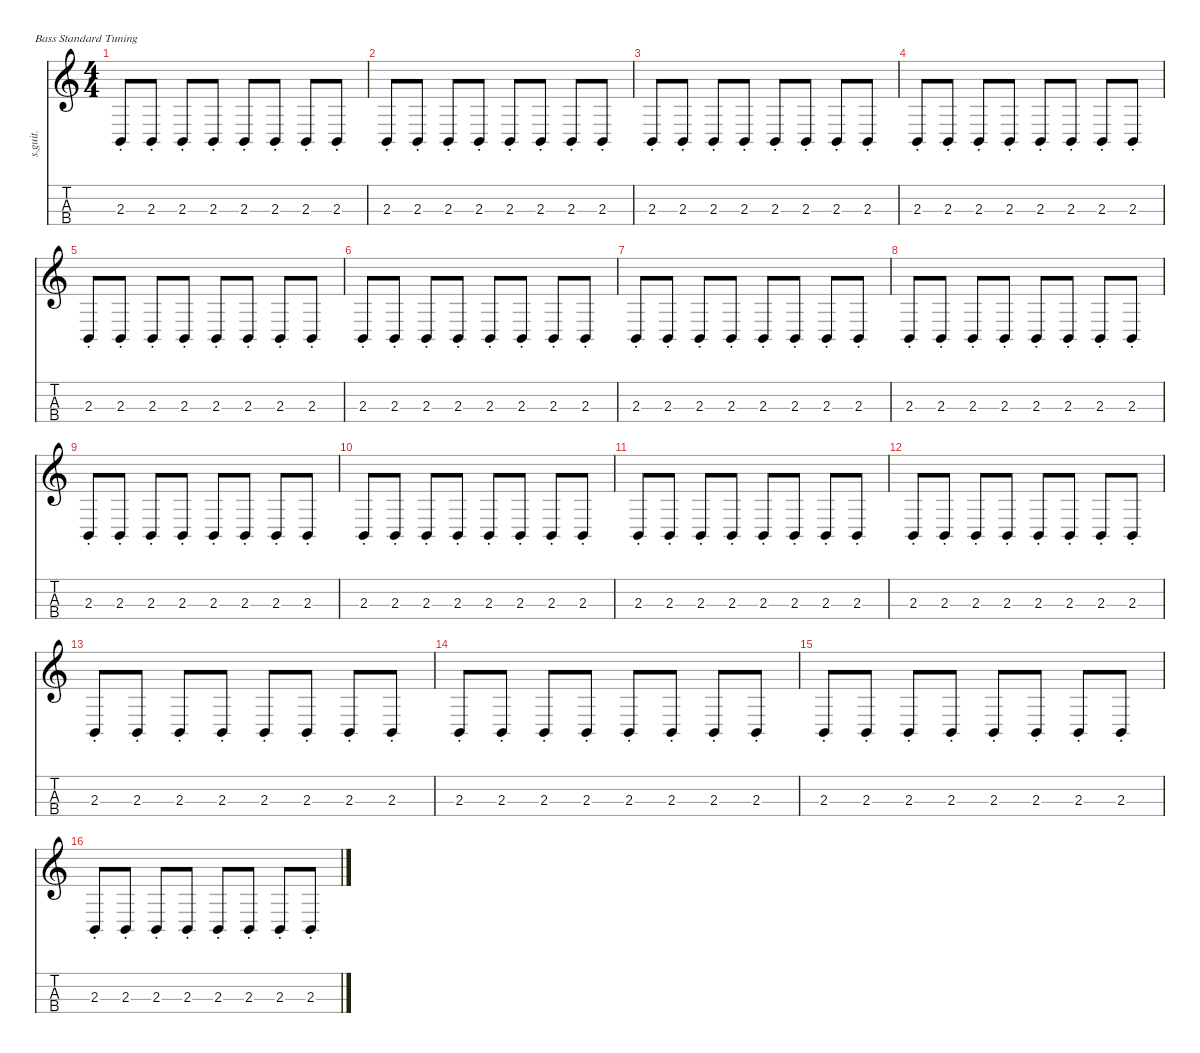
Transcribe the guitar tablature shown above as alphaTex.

\defaultSystemsLayout 4
\hideDynamics
\bracketExtendMode nobrackets
\track ("Cliff Williams" "s.guit.") {instrument electricbasspick}
\staff {score tabs}
\tuning (G2 D2 A1 E1)
\ts (4 4)
\tempo (134 hide)
\clef g2
\ks c
2.3{st}.8{lyrics (0 "") lyrics (1 "") lyrics (2 "") lyrics (3 "") lyrics (4 "") dy f} 2.3{st}.8{lyrics (0 "") lyrics (1 "") lyrics (2 "") lyrics (3 "") lyrics (4 "")} 2.3{st}.8{lyrics (0 "") lyrics (1 "") lyrics (2 "") lyrics (3 "") lyrics (4 "")} 2.3{st}.8{lyrics (0 "") lyrics (1 "") lyrics (2 "") lyrics (3 "") lyrics (4 "")} 2.3{st}.8{lyrics (0 "") lyrics (1 "") lyrics (2 "") lyrics (3 "") lyrics (4 "")} 2.3{st}.8{lyrics (0 "") lyrics (1 "") lyrics (2 "") lyrics (3 "") lyrics (4 "")} 2.3{st}.8{lyrics (0 "") lyrics (1 "") lyrics (2 "") lyrics (3 "") lyrics (4 "")} 2.3{st}.8{lyrics (0 "") lyrics (1 "") lyrics (2 "") lyrics (3 "") lyrics (4 "")} |
2.3{st}.8{lyrics (0 "") lyrics (1 "") lyrics (2 "") lyrics (3 "") lyrics (4 "")} 2.3{st}.8{lyrics (0 "") lyrics (1 "") lyrics (2 "") lyrics (3 "") lyrics (4 "")} 2.3{st}.8{lyrics (0 "") lyrics (1 "") lyrics (2 "") lyrics (3 "") lyrics (4 "")} 2.3{st}.8{lyrics (0 "") lyrics (1 "") lyrics (2 "") lyrics (3 "") lyrics (4 "")} 2.3{st}.8{lyrics (0 "") lyrics (1 "") lyrics (2 "") lyrics (3 "") lyrics (4 "")} 2.3{st}.8{lyrics (0 "") lyrics (1 "") lyrics (2 "") lyrics (3 "") lyrics (4 "")} 2.3{st}.8{lyrics (0 "") lyrics (1 "") lyrics (2 "") lyrics (3 "") lyrics (4 "")} 2.3{st}.8{lyrics (0 "") lyrics (1 "") lyrics (2 "") lyrics (3 "") lyrics (4 "")} |
2.3{st}.8{lyrics (0 "") lyrics (1 "") lyrics (2 "") lyrics (3 "") lyrics (4 "")} 2.3{st}.8{lyrics (0 "") lyrics (1 "") lyrics (2 "") lyrics (3 "") lyrics (4 "")} 2.3{st}.8{lyrics (0 "") lyrics (1 "") lyrics (2 "") lyrics (3 "") lyrics (4 "")} 2.3{st}.8{lyrics (0 "") lyrics (1 "") lyrics (2 "") lyrics (3 "") lyrics (4 "")} 2.3{st}.8{lyrics (0 "") lyrics (1 "") lyrics (2 "") lyrics (3 "") lyrics (4 "")} 2.3{st}.8{lyrics (0 "") lyrics (1 "") lyrics (2 "") lyrics (3 "") lyrics (4 "")} 2.3{st}.8{lyrics (0 "") lyrics (1 "") lyrics (2 "") lyrics (3 "") lyrics (4 "")} 2.3{st}.8{lyrics (0 "") lyrics (1 "") lyrics (2 "") lyrics (3 "") lyrics (4 "")} |
2.3{st}.8{lyrics (0 "") lyrics (1 "") lyrics (2 "") lyrics (3 "") lyrics (4 "")} 2.3{st}.8{lyrics (0 "") lyrics (1 "") lyrics (2 "") lyrics (3 "") lyrics (4 "")} 2.3{st}.8{lyrics (0 "") lyrics (1 "") lyrics (2 "") lyrics (3 "") lyrics (4 "")} 2.3{st}.8{lyrics (0 "") lyrics (1 "") lyrics (2 "") lyrics (3 "") lyrics (4 "")} 2.3{st}.8{lyrics (0 "") lyrics (1 "") lyrics (2 "") lyrics (3 "") lyrics (4 "")} 2.3{st}.8{lyrics (0 "") lyrics (1 "") lyrics (2 "") lyrics (3 "") lyrics (4 "")} 2.3{st}.8{lyrics (0 "") lyrics (1 "") lyrics (2 "") lyrics (3 "") lyrics (4 "")} 2.3{st}.8{lyrics (0 "") lyrics (1 "") lyrics (2 "") lyrics (3 "") lyrics (4 "")} |
2.3{st}.8{lyrics (0 "") lyrics (1 "") lyrics (2 "") lyrics (3 "") lyrics (4 "")} 2.3{st}.8{lyrics (0 "") lyrics (1 "") lyrics (2 "") lyrics (3 "") lyrics (4 "")} 2.3{st}.8{lyrics (0 "") lyrics (1 "") lyrics (2 "") lyrics (3 "") lyrics (4 "")} 2.3{st}.8{lyrics (0 "") lyrics (1 "") lyrics (2 "") lyrics (3 "") lyrics (4 "")} 2.3{st}.8{lyrics (0 "") lyrics (1 "") lyrics (2 "") lyrics (3 "") lyrics (4 "")} 2.3{st}.8{lyrics (0 "") lyrics (1 "") lyrics (2 "") lyrics (3 "") lyrics (4 "")} 2.3{st}.8{lyrics (0 "") lyrics (1 "") lyrics (2 "") lyrics (3 "") lyrics (4 "")} 2.3{st}.8{lyrics (0 "") lyrics (1 "") lyrics (2 "") lyrics (3 "") lyrics (4 "")} |
2.3{st}.8{lyrics (0 "") lyrics (1 "") lyrics (2 "") lyrics (3 "") lyrics (4 "")} 2.3{st}.8{lyrics (0 "") lyrics (1 "") lyrics (2 "") lyrics (3 "") lyrics (4 "")} 2.3{st}.8{lyrics (0 "") lyrics (1 "") lyrics (2 "") lyrics (3 "") lyrics (4 "")} 2.3{st}.8{lyrics (0 "") lyrics (1 "") lyrics (2 "") lyrics (3 "") lyrics (4 "")} 2.3{st}.8{lyrics (0 "") lyrics (1 "") lyrics (2 "") lyrics (3 "") lyrics (4 "")} 2.3{st}.8{lyrics (0 "") lyrics (1 "") lyrics (2 "") lyrics (3 "") lyrics (4 "")} 2.3{st}.8{lyrics (0 "") lyrics (1 "") lyrics (2 "") lyrics (3 "") lyrics (4 "")} 2.3{st}.8{lyrics (0 "") lyrics (1 "") lyrics (2 "") lyrics (3 "") lyrics (4 "")} |
2.3{st}.8{lyrics (0 "") lyrics (1 "") lyrics (2 "") lyrics (3 "") lyrics (4 "")} 2.3{st}.8{lyrics (0 "") lyrics (1 "") lyrics (2 "") lyrics (3 "") lyrics (4 "")} 2.3{st}.8{lyrics (0 "") lyrics (1 "") lyrics (2 "") lyrics (3 "") lyrics (4 "")} 2.3{st}.8{lyrics (0 "") lyrics (1 "") lyrics (2 "") lyrics (3 "") lyrics (4 "")} 2.3{st}.8{lyrics (0 "") lyrics (1 "") lyrics (2 "") lyrics (3 "") lyrics (4 "")} 2.3{st}.8{lyrics (0 "") lyrics (1 "") lyrics (2 "") lyrics (3 "") lyrics (4 "")} 2.3{st}.8{lyrics (0 "") lyrics (1 "") lyrics (2 "") lyrics (3 "") lyrics (4 "")} 2.3{st}.8{lyrics (0 "") lyrics (1 "") lyrics (2 "") lyrics (3 "") lyrics (4 "")} |
2.3{st}.8{lyrics (0 "") lyrics (1 "") lyrics (2 "") lyrics (3 "") lyrics (4 "")} 2.3{st}.8{lyrics (0 "") lyrics (1 "") lyrics (2 "") lyrics (3 "") lyrics (4 "")} 2.3{st}.8{lyrics (0 "") lyrics (1 "") lyrics (2 "") lyrics (3 "") lyrics (4 "")} 2.3{st}.8{lyrics (0 "") lyrics (1 "") lyrics (2 "") lyrics (3 "") lyrics (4 "")} 2.3{st}.8{lyrics (0 "") lyrics (1 "") lyrics (2 "") lyrics (3 "") lyrics (4 "")} 2.3{st}.8{lyrics (0 "") lyrics (1 "") lyrics (2 "") lyrics (3 "") lyrics (4 "")} 2.3{st}.8{lyrics (0 "") lyrics (1 "") lyrics (2 "") lyrics (3 "") lyrics (4 "")} 2.3{st}.8{lyrics (0 "") lyrics (1 "") lyrics (2 "") lyrics (3 "") lyrics (4 "")} |
2.3{st}.8{lyrics (0 "") lyrics (1 "") lyrics (2 "") lyrics (3 "") lyrics (4 "")} 2.3{st}.8{lyrics (0 "") lyrics (1 "") lyrics (2 "") lyrics (3 "") lyrics (4 "")} 2.3{st}.8{lyrics (0 "") lyrics (1 "") lyrics (2 "") lyrics (3 "") lyrics (4 "")} 2.3{st}.8{lyrics (0 "") lyrics (1 "") lyrics (2 "") lyrics (3 "") lyrics (4 "")} 2.3{st}.8{lyrics (0 "") lyrics (1 "") lyrics (2 "") lyrics (3 "") lyrics (4 "")} 2.3{st}.8{lyrics (0 "") lyrics (1 "") lyrics (2 "") lyrics (3 "") lyrics (4 "")} 2.3{st}.8{lyrics (0 "") lyrics (1 "") lyrics (2 "") lyrics (3 "") lyrics (4 "")} 2.3{st}.8{lyrics (0 "") lyrics (1 "") lyrics (2 "") lyrics (3 "") lyrics (4 "")} |
2.3{st}.8{lyrics (0 "") lyrics (1 "") lyrics (2 "") lyrics (3 "") lyrics (4 "")} 2.3{st}.8{lyrics (0 "") lyrics (1 "") lyrics (2 "") lyrics (3 "") lyrics (4 "")} 2.3{st}.8{lyrics (0 "") lyrics (1 "") lyrics (2 "") lyrics (3 "") lyrics (4 "")} 2.3{st}.8{lyrics (0 "") lyrics (1 "") lyrics (2 "") lyrics (3 "") lyrics (4 "")} 2.3{st}.8{lyrics (0 "") lyrics (1 "") lyrics (2 "") lyrics (3 "") lyrics (4 "")} 2.3{st}.8{lyrics (0 "") lyrics (1 "") lyrics (2 "") lyrics (3 "") lyrics (4 "")} 2.3{st}.8{lyrics (0 "") lyrics (1 "") lyrics (2 "") lyrics (3 "") lyrics (4 "")} 2.3{st}.8{lyrics (0 "") lyrics (1 "") lyrics (2 "") lyrics (3 "") lyrics (4 "")} |
2.3{st}.8{lyrics (0 "") lyrics (1 "") lyrics (2 "") lyrics (3 "") lyrics (4 "")} 2.3{st}.8{lyrics (0 "") lyrics (1 "") lyrics (2 "") lyrics (3 "") lyrics (4 "")} 2.3{st}.8{lyrics (0 "") lyrics (1 "") lyrics (2 "") lyrics (3 "") lyrics (4 "")} 2.3{st}.8{lyrics (0 "") lyrics (1 "") lyrics (2 "") lyrics (3 "") lyrics (4 "")} 2.3{st}.8{lyrics (0 "") lyrics (1 "") lyrics (2 "") lyrics (3 "") lyrics (4 "")} 2.3{st}.8{lyrics (0 "") lyrics (1 "") lyrics (2 "") lyrics (3 "") lyrics (4 "")} 2.3{st}.8{lyrics (0 "") lyrics (1 "") lyrics (2 "") lyrics (3 "") lyrics (4 "")} 2.3{st}.8{lyrics (0 "") lyrics (1 "") lyrics (2 "") lyrics (3 "") lyrics (4 "")} |
2.3{st}.8{lyrics (0 "") lyrics (1 "") lyrics (2 "") lyrics (3 "") lyrics (4 "")} 2.3{st}.8{lyrics (0 "") lyrics (1 "") lyrics (2 "") lyrics (3 "") lyrics (4 "")} 2.3{st}.8{lyrics (0 "") lyrics (1 "") lyrics (2 "") lyrics (3 "") lyrics (4 "")} 2.3{st}.8{lyrics (0 "") lyrics (1 "") lyrics (2 "") lyrics (3 "") lyrics (4 "")} 2.3{st}.8{lyrics (0 "") lyrics (1 "") lyrics (2 "") lyrics (3 "") lyrics (4 "")} 2.3{st}.8{lyrics (0 "") lyrics (1 "") lyrics (2 "") lyrics (3 "") lyrics (4 "")} 2.3{st}.8{lyrics (0 "") lyrics (1 "") lyrics (2 "") lyrics (3 "") lyrics (4 "")} 2.3{st}.8{lyrics (0 "") lyrics (1 "") lyrics (2 "") lyrics (3 "") lyrics (4 "")} |
2.3{st}.8{lyrics (0 "") lyrics (1 "") lyrics (2 "") lyrics (3 "") lyrics (4 "")} 2.3{st}.8{lyrics (0 "") lyrics (1 "") lyrics (2 "") lyrics (3 "") lyrics (4 "")} 2.3{st}.8{lyrics (0 "") lyrics (1 "") lyrics (2 "") lyrics (3 "") lyrics (4 "")} 2.3{st}.8{lyrics (0 "") lyrics (1 "") lyrics (2 "") lyrics (3 "") lyrics (4 "")} 2.3{st}.8{lyrics (0 "") lyrics (1 "") lyrics (2 "") lyrics (3 "") lyrics (4 "")} 2.3{st}.8{lyrics (0 "") lyrics (1 "") lyrics (2 "") lyrics (3 "") lyrics (4 "")} 2.3{st}.8{lyrics (0 "") lyrics (1 "") lyrics (2 "") lyrics (3 "") lyrics (4 "")} 2.3{st}.8{lyrics (0 "") lyrics (1 "") lyrics (2 "") lyrics (3 "") lyrics (4 "")} |
2.3{st}.8{lyrics (0 "") lyrics (1 "") lyrics (2 "") lyrics (3 "") lyrics (4 "")} 2.3{st}.8{lyrics (0 "") lyrics (1 "") lyrics (2 "") lyrics (3 "") lyrics (4 "")} 2.3{st}.8{lyrics (0 "") lyrics (1 "") lyrics (2 "") lyrics (3 "") lyrics (4 "")} 2.3{st}.8{lyrics (0 "") lyrics (1 "") lyrics (2 "") lyrics (3 "") lyrics (4 "")} 2.3{st}.8{lyrics (0 "") lyrics (1 "") lyrics (2 "") lyrics (3 "") lyrics (4 "")} 2.3{st}.8{lyrics (0 "") lyrics (1 "") lyrics (2 "") lyrics (3 "") lyrics (4 "")} 2.3{st}.8{lyrics (0 "") lyrics (1 "") lyrics (2 "") lyrics (3 "") lyrics (4 "")} 2.3{st}.8{lyrics (0 "") lyrics (1 "") lyrics (2 "") lyrics (3 "") lyrics (4 "")} |
2.3{st}.8{lyrics (0 "") lyrics (1 "") lyrics (2 "") lyrics (3 "") lyrics (4 "")} 2.3{st}.8{lyrics (0 "") lyrics (1 "") lyrics (2 "") lyrics (3 "") lyrics (4 "")} 2.3{st}.8{lyrics (0 "") lyrics (1 "") lyrics (2 "") lyrics (3 "") lyrics (4 "")} 2.3{st}.8{lyrics (0 "") lyrics (1 "") lyrics (2 "") lyrics (3 "") lyrics (4 "")} 2.3{st}.8{lyrics (0 "") lyrics (1 "") lyrics (2 "") lyrics (3 "") lyrics (4 "")} 2.3{st}.8{lyrics (0 "") lyrics (1 "") lyrics (2 "") lyrics (3 "") lyrics (4 "")} 2.3{st}.8{lyrics (0 "") lyrics (1 "") lyrics (2 "") lyrics (3 "") lyrics (4 "")} 2.3{st}.8{lyrics (0 "") lyrics (1 "") lyrics (2 "") lyrics (3 "") lyrics (4 "")} |
2.3{st}.8{lyrics (0 "") lyrics (1 "") lyrics (2 "") lyrics (3 "") lyrics (4 "")} 2.3{st}.8{lyrics (0 "") lyrics (1 "") lyrics (2 "") lyrics (3 "") lyrics (4 "")} 2.3{st}.8{lyrics (0 "") lyrics (1 "") lyrics (2 "") lyrics (3 "") lyrics (4 "")} 2.3{st}.8{lyrics (0 "") lyrics (1 "") lyrics (2 "") lyrics (3 "") lyrics (4 "")} 2.3{st}.8{lyrics (0 "") lyrics (1 "") lyrics (2 "") lyrics (3 "") lyrics (4 "")} 2.3{st}.8{lyrics (0 "") lyrics (1 "") lyrics (2 "") lyrics (3 "") lyrics (4 "")} 2.3{st}.8{lyrics (0 "") lyrics (1 "") lyrics (2 "") lyrics (3 "") lyrics (4 "")} 2.3{st}.8{lyrics (0 "") lyrics (1 "") lyrics (2 "") lyrics (3 "") lyrics (4 "")}
